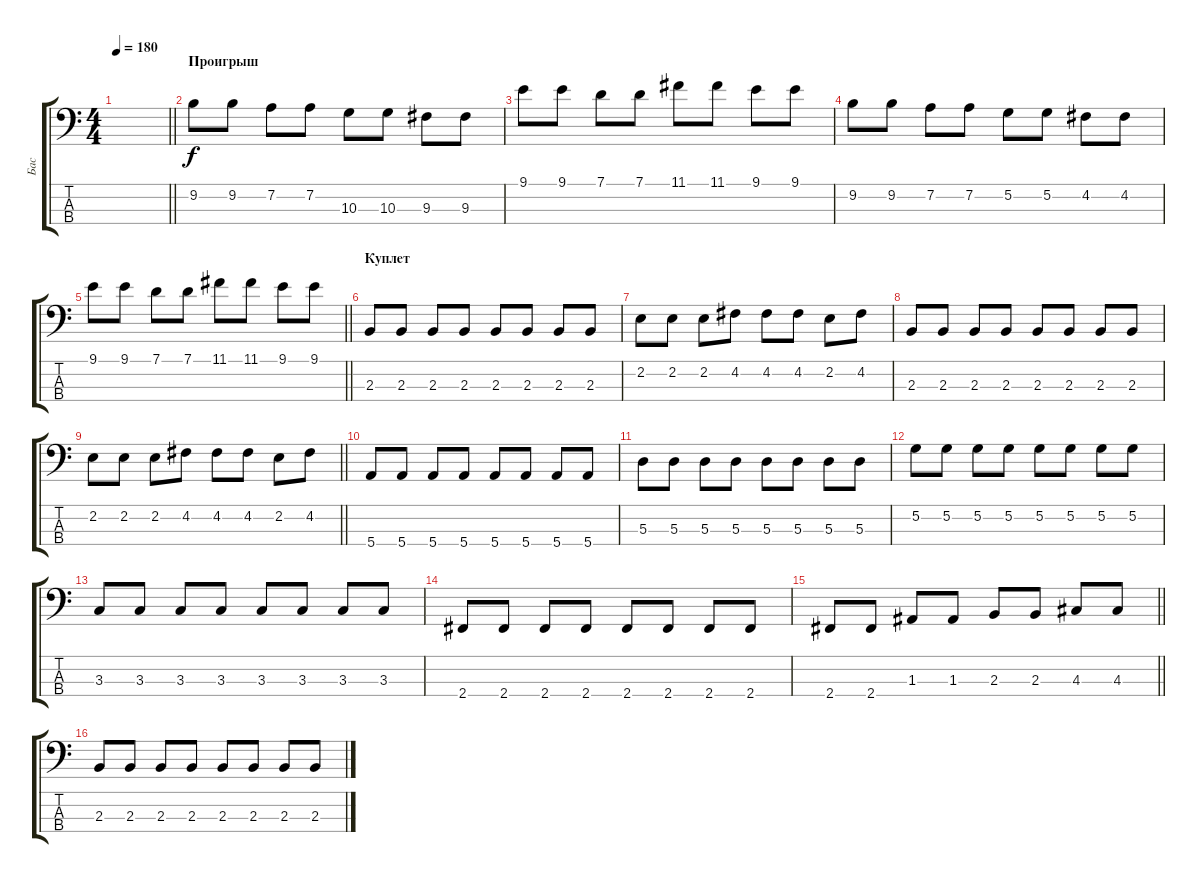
\track ("Бас" "Бас") {instrument electricbassfinger}
\staff {score tabs}
\tuning (G2 D2 A1 E1) {hide}
\ts (4 4)
\tempo 180
\clef f4
\barLineRight lightlight
\ks c
|
\section ("" "Проигрыш")
9.2.8 9.2.8 7.2.8 7.2.8 10.3.8 10.3.8 9.3.8 9.3.8 |
9.1.8 9.1.8 7.1.8 7.1.8 11.1.8 11.1.8 9.1.8 9.1.8 |
9.2.8 9.2.8 7.2.8 7.2.8 5.2.8 5.2.8 4.2.8 4.2.8 |
\barLineRight lightlight
9.1.8 9.1.8 7.1.8 7.1.8 11.1.8 11.1.8 9.1.8 9.1.8 |
\section ("" "Куплет")
2.3.8 2.3.8 2.3.8 2.3.8 2.3.8 2.3.8 2.3.8 2.3.8 |
2.2.8 2.2.8 2.2.8 4.2.8 4.2.8 4.2.8 2.2.8 4.2.8 |
2.3.8 2.3.8 2.3.8 2.3.8 2.3.8 2.3.8 2.3.8 2.3.8 |
\barLineRight lightlight
2.2.8 2.2.8 2.2.8 4.2.8 4.2.8 4.2.8 2.2.8 4.2.8 |
5.4.8 5.4.8 5.4.8 5.4.8 5.4.8 5.4.8 5.4.8 5.4.8 |
5.3.8 5.3.8 5.3.8 5.3.8 5.3.8 5.3.8 5.3.8 5.3.8 |
5.2.8 5.2.8 5.2.8 5.2.8 5.2.8 5.2.8 5.2.8 5.2.8 |
3.3.8 3.3.8 3.3.8 3.3.8 3.3.8 3.3.8 3.3.8 3.3.8 |
2.4.8 2.4.8 2.4.8 2.4.8 2.4.8 2.4.8 2.4.8 2.4.8 |
\barLineRight lightlight
2.4.8 2.4.8 1.3.8 1.3.8 2.3.8 2.3.8 4.3.8 4.3.8 |
\section ("" " ")
2.3.8 2.3.8 2.3.8 2.3.8 2.3.8 2.3.8 2.3.8 2.3.8
